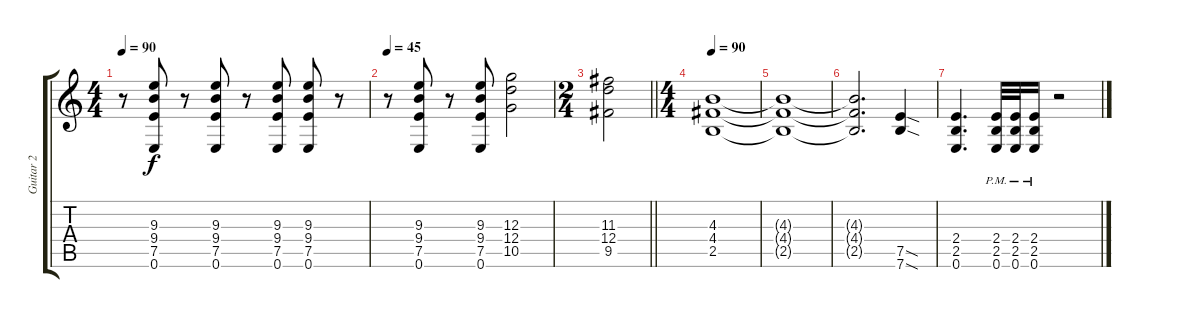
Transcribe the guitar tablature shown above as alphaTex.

\track ("Guitar 2" "Guitar 2") {instrument distortionguitar}
\staff {score tabs}
\tuning (E4 B3 G3 D3 A2 E2) {hide}
\ts (4 4)
\tempo 90
\clef g2
\ks c
r.8{dy f} (9.3 9.4 7.5 0.6).8 r.8 (9.3 9.4 7.5 0.6).8 r.8 (9.3 9.4 7.5 0.6).8 (9.3 9.4 7.5 0.6).8 r.8 |
\tempo 45
r.8 (9.3 9.4 7.5 0.6).8 r.8 (9.3 9.4 7.5 0.6).8 (12.3 12.4 10.5).2 |
\ts (2 4)
\barLineRight lightlight
(11.3 12.4 9.5).2 |
\ts (4 4)
\tempo 90
(4.3 4.4 2.5).1 |
(4.3{t} 4.4{t} 2.5{t}).1 |
(4.3{t} 4.4{t} 2.5{t}).2{d} (7.5{sod} 7.6{sod}).4 |
(2.4 2.5 0.6).4{d} (2.4{pm} 2.5{pm} 0.6{pm}).32 (2.4{pm} 2.5{pm} 0.6{pm}).32 (2.4{pm} 2.5{pm} 0.6{pm}).16 r.2
